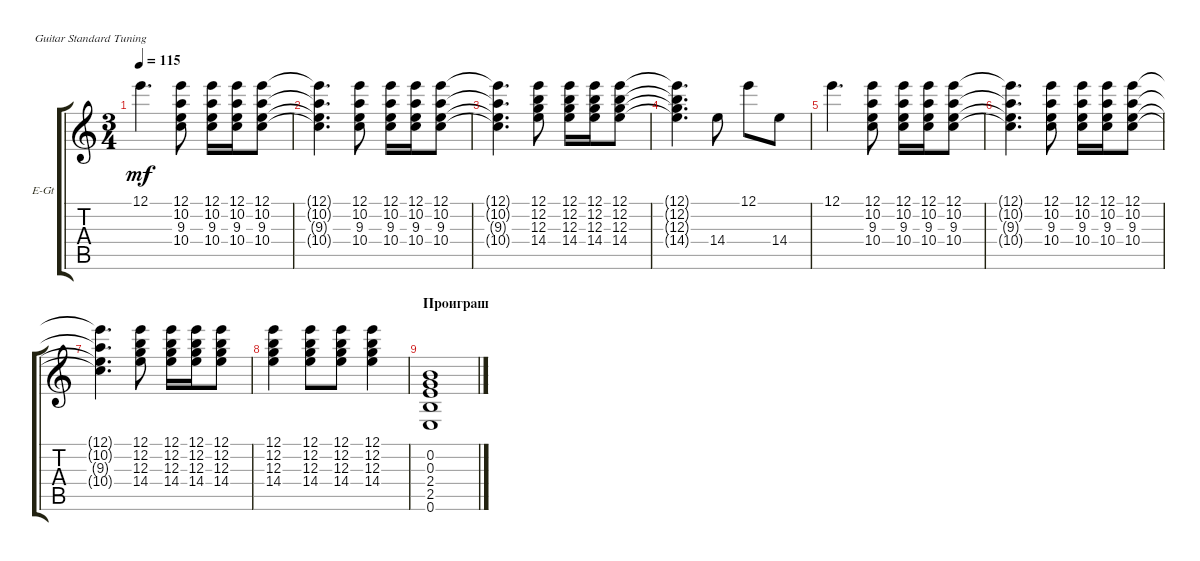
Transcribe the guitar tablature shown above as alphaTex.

\defaultSystemsLayout 4
\bracketExtendMode groupsimilarinstruments
\firstSystemTrackNameOrientation horizontal
\otherSystemsTrackNameOrientation horizontal
\track ("Г. Каспарян" "E-Gt") {mute instrument electricguitarclean}
\staff {score tabs}
\tuning (E4 B3 G3 D3 A2 E2)
\ts (3 4)
\tempo 115
\clef g2
\ks c
12.1.4{d dy mf} (12.1 10.2 9.3 10.4).8 (12.1 10.4 9.3 10.2).16 (12.1 10.4 9.3 10.2).16 (12.1 10.4 9.3 10.2).8 |
(12.1{t} 10.2{t} 9.3{t} 10.4{t}).4{d} (12.1 10.4 9.3 10.2).8 (12.1 10.4 9.3 10.2).16 (12.1 10.4 9.3 10.2).16 (12.1 10.4 9.3 10.2).8 |
(10.4{t} 9.3{t} 10.2{t} 12.1{t}).4{d} (12.1 12.2 12.3 14.4).8 (12.1 14.4 12.2 12.3).16 (12.1 14.4 12.2 12.3).16 (12.1 14.4 12.2 12.3).8 |
(12.1{t} 12.2{t} 12.3{t} 14.4{t}).4{d} 14.4.8 12.1.8 14.4.8 |
12.1.4{d} (12.1 10.2 9.3 10.4).8 (12.1 10.4 9.3 10.2).16 (12.1 10.4 9.3 10.2).16 (12.1 10.4 9.3 10.2).8 |
(12.1{t} 10.2{t} 9.3{t} 10.4{t}).4{d} (12.1 10.4 9.3 10.2).8 (12.1 10.4 9.3 10.2).16 (12.1 10.4 9.3 10.2).16 (12.1 10.4 9.3 10.2).8 |
(10.4{t} 9.3{t} 10.2{t} 12.1{t}).4{d} (12.1 12.2 12.3 14.4).8 (12.1 14.4 12.2 12.3).16 (12.1 14.4 12.2 12.3).16 (12.1 14.4 12.2 12.3).8 |
(14.4 12.3 12.2 12.1).4 (12.1 12.2 12.3 14.4).8 (14.4 12.3 12.2 12.1).8 (14.4 12.3 12.2 12.1).4 |
\section ("" "Проиграш")
(2.4 0.2 0.3 0.6 2.5).1
